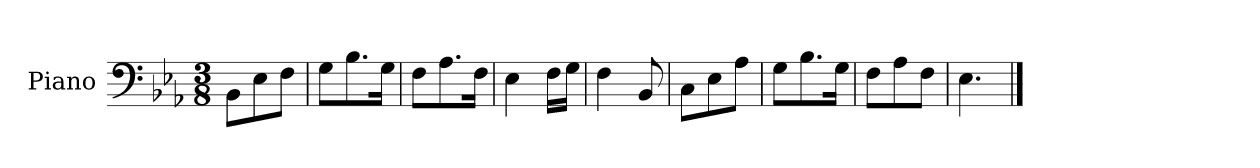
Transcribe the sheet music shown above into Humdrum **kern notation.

**kern
*part1
*staff1
*I"Piano
*I'Pno
*clefF4
*k[b-e-a-]
*M3/8
=1
8BB-\L
8E-\
8F\J
=2
8G\L
8.B-\
16G\Jk
=3
8F\L
8.A-\
16F\Jk
=4
4E-\
16F\LL
16G\JJ
=5
4F\
8BB-/
=6
8C\L
8E-\
8A-\J
=7
8G\L
8.B-\
16G\Jk
=8
8F\L
8A-\
8F\J
=9
4.E-\
==
*-
